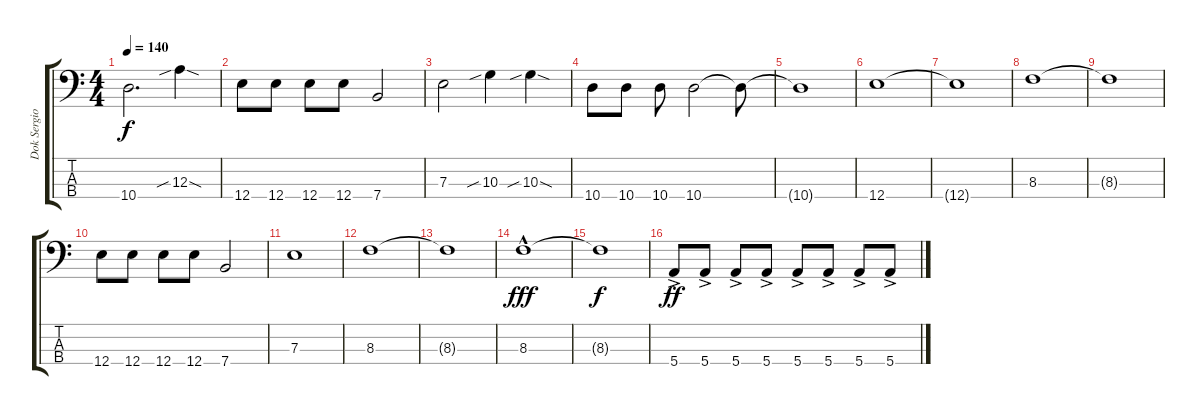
\track ("Dok Sergio(Bass)" "Dok Sergio") {instrument electricbassfinger}
\staff {score tabs}
\tuning (G2 D2 A1 E1) {hide}
\ts (4 4)
\tempo 140
\clef f4
\ks c
10.4{t}.2{d dy f} 12.3{sib sod}.4 |
12.4.8 12.4.8 12.4.8 12.4.8 7.4.2 |
7.3.2 10.3{sib}.4 10.3{sib sod}.4 |
10.4.8 10.4.8 10.4.8 10.4.2 10.4{t}.8 |
10.4{t}.1 |
12.4.1 |
12.4{t}.1 |
8.3.1 |
8.3{t}.1 |
12.4.8 12.4.8 12.4.8 12.4.8 7.4.2 |
7.3.1 |
8.3.1 |
8.3{t}.1 |
8.3{hac}.1{dy fff} |
8.3{t}.1{dy f} |
5.4{ac}.8{dy ff} 5.4{ac}.8 5.4{ac}.8 5.4{ac}.8 5.4{ac}.8 5.4{ac}.8 5.4{ac}.8 5.4{sl ac}.8
